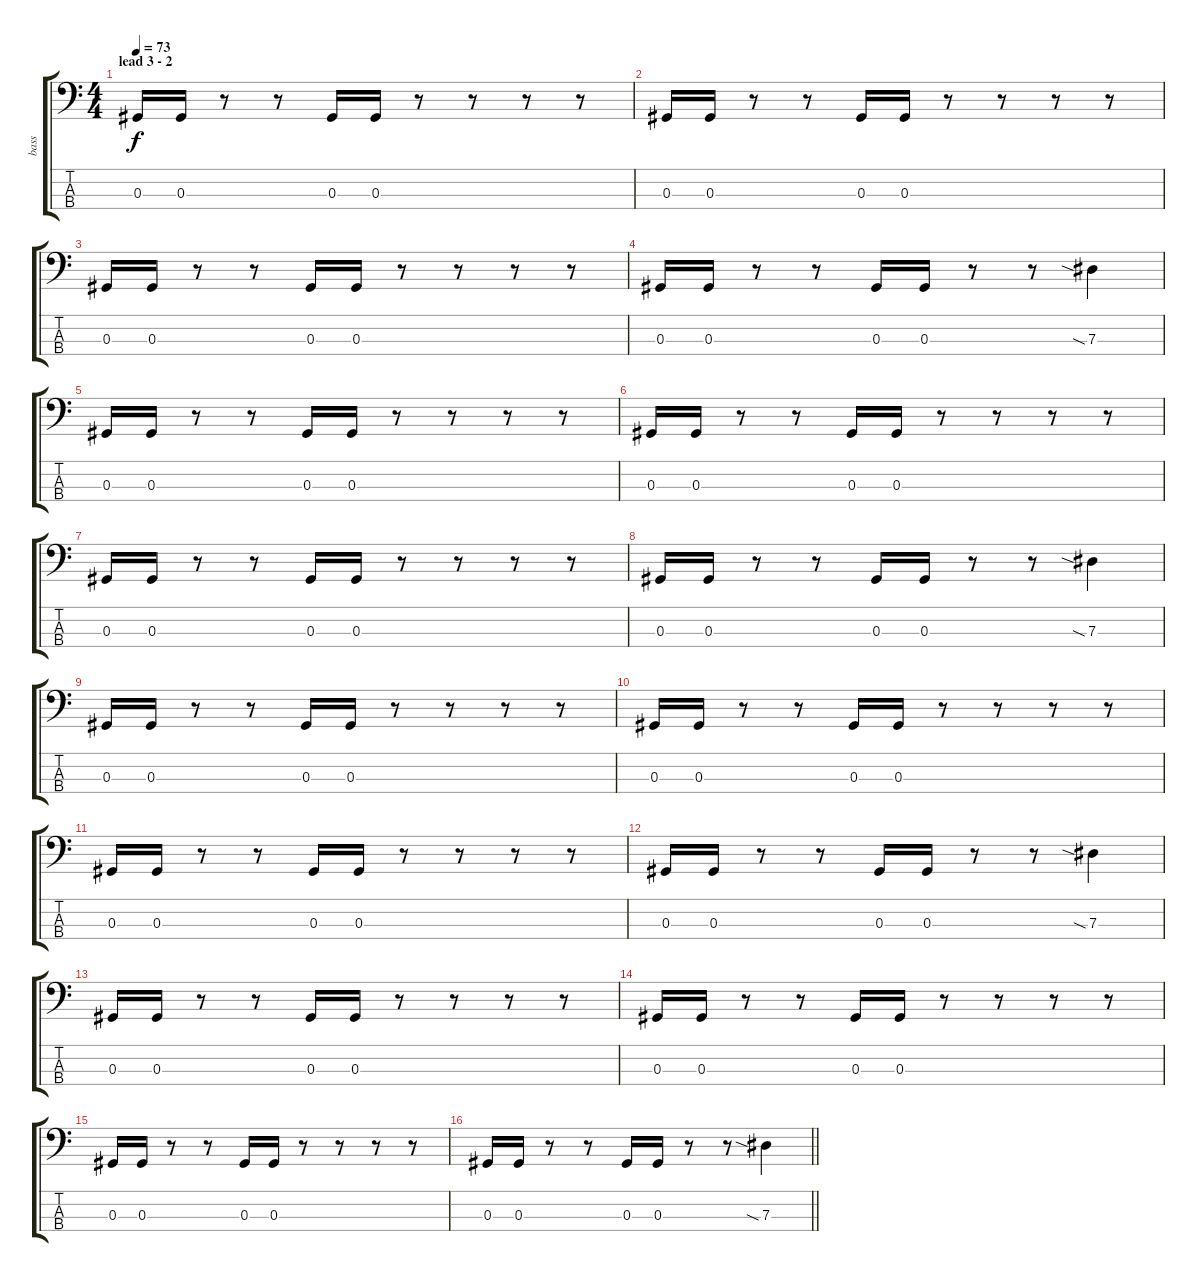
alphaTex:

\track ("bass " "bass ") {instrument electricbassfinger}
\staff {score tabs}
\tuning (Gb2 Db2 Ab1 Eb1) {hide}
\ts (4 4)
\section ("" "lead 3 - 2")
\tempo 73
\clef f4
\ks c
0.3.16{dy f} 0.3.16 r.8 r.8 0.3.16 0.3.16 r.8 r.8 r.8 r.8 |
0.3.16 0.3.16 r.8 r.8 0.3.16 0.3.16 r.8 r.8 r.8 r.8 |
0.3.16 0.3.16 r.8 r.8 0.3.16 0.3.16 r.8 r.8 r.8 r.8 |
0.3.16 0.3.16 r.8 r.8 0.3.16 0.3.16 r.8 r.8 7.3{sia}.4 |
0.3.16 0.3.16 r.8 r.8 0.3.16 0.3.16 r.8 r.8 r.8 r.8 |
0.3.16 0.3.16 r.8 r.8 0.3.16 0.3.16 r.8 r.8 r.8 r.8 |
0.3.16 0.3.16 r.8 r.8 0.3.16 0.3.16 r.8 r.8 r.8 r.8 |
0.3.16 0.3.16 r.8 r.8 0.3.16 0.3.16 r.8 r.8 7.3{sia}.4 |
0.3.16 0.3.16 r.8 r.8 0.3.16 0.3.16 r.8 r.8 r.8 r.8 |
0.3.16 0.3.16 r.8 r.8 0.3.16 0.3.16 r.8 r.8 r.8 r.8 |
0.3.16 0.3.16 r.8 r.8 0.3.16 0.3.16 r.8 r.8 r.8 r.8 |
0.3.16 0.3.16 r.8 r.8 0.3.16 0.3.16 r.8 r.8 7.3{sia}.4 |
0.3.16 0.3.16 r.8 r.8 0.3.16 0.3.16 r.8 r.8 r.8 r.8 |
0.3.16 0.3.16 r.8 r.8 0.3.16 0.3.16 r.8 r.8 r.8 r.8 |
0.3.16 0.3.16 r.8 r.8 0.3.16 0.3.16 r.8 r.8 r.8 r.8 |
\barLineRight lightlight
0.3.16 0.3.16 r.8 r.8 0.3.16 0.3.16 r.8 r.8 7.3{sia}.4
